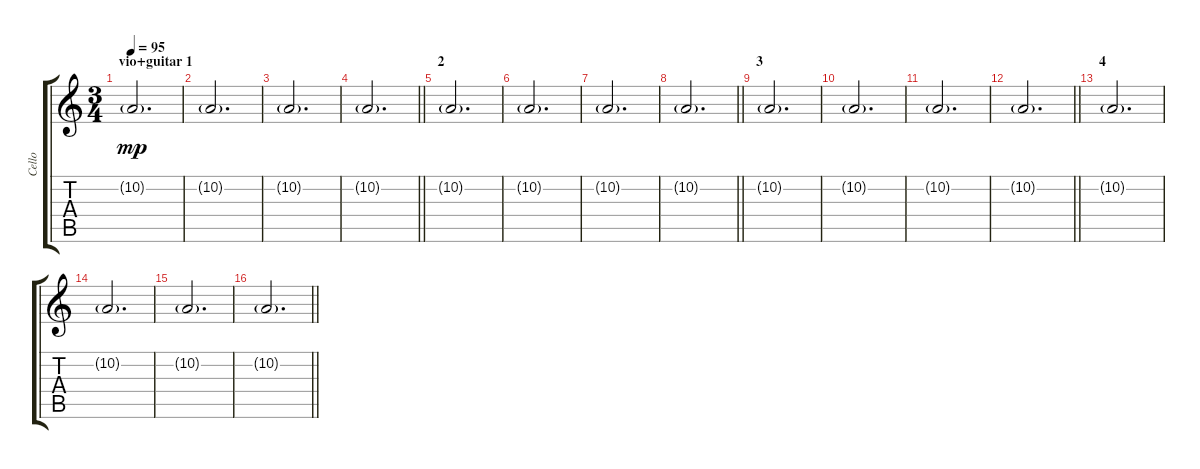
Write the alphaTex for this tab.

\track ("Cello" "Cello") {instrument viola}
\staff {score tabs}
\tuning (E4 B3 G3 D3 A2 E2) {hide}
\ts (3 4)
\section ("" "vio+guitar 1")
\tempo 95
\clef g2
\ks c
10.2{g}.2{d dy mp} |
10.2{g}.2{d} |
10.2{g}.2{d} |
\barLineRight lightlight
10.2{g}.2{d} |
\section ("" "2")
10.2{g}.2{d} |
10.2{g}.2{d} |
10.2{g}.2{d} |
\barLineRight lightlight
10.2{g}.2{d} |
\section ("" "3")
10.2{g}.2{d} |
10.2{g}.2{d} |
10.2{g}.2{d} |
\barLineRight lightlight
10.2{g}.2{d} |
\section ("" "4")
10.2{g}.2{d volume 10} |
10.2{g}.2{d} |
10.2{g}.2{d volume 10} |
\barLineRight lightlight
10.2{g}.2{d}
